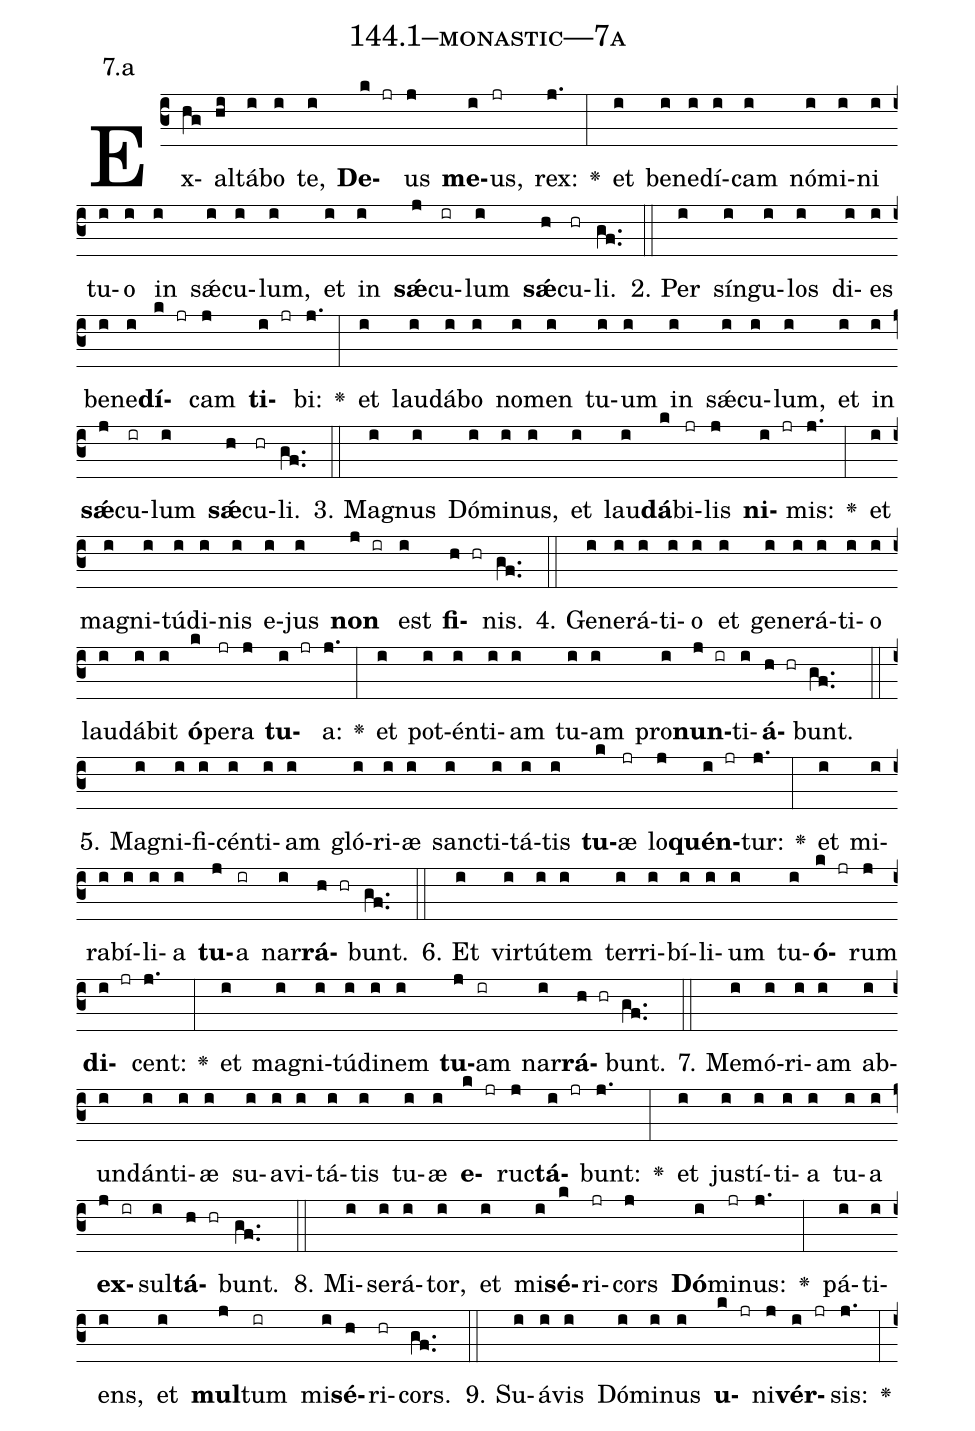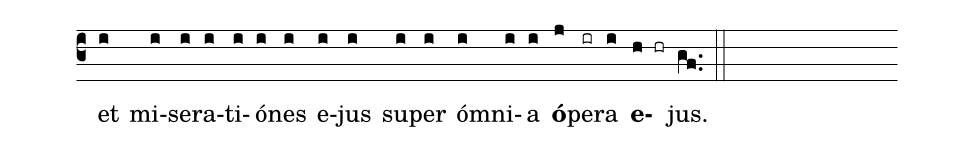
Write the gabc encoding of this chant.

name: 144.1--monastic---7a;
annotation: 7.a;
%%
(c3)Ex(hg)al(hi)tá(i)bo(i) te,(i) <b>De</b>(k jr)us(j) <b>me</b>(i)us,(jr) rex:(j.) <v>\greheightstar</v>(:) et(i) be(i)ne(i)dí(i)cam(i) nó(i)mi(i)ni(i) tu(i)o(i) in(i) sǽ(i)cu(i)lum,(i) et(i) in(i) <b>sǽ</b>(j)cu(ir)lum(i) <b>sǽ</b>(h)cu(hr)li.(gf..) (::)
2. Per(i) sín(i)gu(i)los(i) di(i)es(i) be(i)ne(i)<b>dí</b>(k jr)cam(j) <b>ti</b>(i jr)bi:(j.) <v>\greheightstar</v>(:) et(i) lau(i)dá(i)bo(i) no(i)men(i) tu(i)um(i) in(i) sǽ(i)cu(i)lum,(i) et(i) in(i) <b>sǽ</b>(j)cu(ir)lum(i) <b>sǽ</b>(h)cu(hr)li.(gf..) (::)
3. Ma(i)gnus(i) Dó(i)mi(i)nus,(i) et(i) lau(i)<b>dá</b>(k)bi(jr)lis(j) <b>ni</b>(i jr)mis:(j.) <v>\greheightstar</v>(:) et(i) ma(i)gni(i)tú(i)di(i)nis(i) e(i)jus(i) <b>non</b>(j ir) est(i) <b>fi</b>(h hr)nis.(gf..) (::)
4. Ge(i)ne(i)rá(i)ti(i)o(i) et(i) ge(i)ne(i)rá(i)ti(i)o(i) lau(i)dá(i)bit(i) <b>ó</b>(k)pe(jr)ra(j) <b>tu</b>(i jr)a:(j.) <v>\greheightstar</v>(:) et(i) pot(i)én(i)ti(i)am(i) tu(i)am(i) pro(i)<b>nun</b>(j ir)ti(i)<b>á</b>(h hr)bunt.(gf..) (::)
5. Ma(i)gni(i)fi(i)cén(i)ti(i)am(i) gló(i)ri(i)æ(i) sanc(i)ti(i)tá(i)tis(i) <b>tu</b>(k)æ(jr) lo(j)<b>quén</b>(i jr)tur:(j.) <v>\greheightstar</v>(:) et(i) mi(i)ra(i)bí(i)li(i)a(i) <b>tu</b>(j)a(ir) nar(i)<b>rá</b>(h hr)bunt.(gf..) (::)
6. Et(i) vir(i)tú(i)tem(i) ter(i)ri(i)bí(i)li(i)um(i) tu(i)<b>ó</b>(k jr)rum(j) <b>di</b>(i jr)cent:(j.) <v>\greheightstar</v>(:) et(i) ma(i)gni(i)tú(i)di(i)nem(i) <b>tu</b>(j)am(ir) nar(i)<b>rá</b>(h hr)bunt.(gf..) (::)
7. Me(i)mó(i)ri(i)am(i) ab(i)un(i)dán(i)ti(i)æ(i) su(i)a(i)vi(i)tá(i)tis(i) tu(i)æ(i) <b>e</b>(k jr)ruc(j)<b>tá</b>(i jr)bunt:(j.) <v>\greheightstar</v>(:) et(i) jus(i)tí(i)ti(i)a(i) tu(i)a(i) <b>ex</b>(j ir)sul(i)<b>tá</b>(h hr)bunt.(gf..) (::)
8. Mi(i)se(i)rá(i)tor,(i) et(i) mi(i)<b>sé</b>(k)ri(jr)cors(j) <b>Dó</b>(i)mi(jr)nus:(j.) <v>\greheightstar</v>(:) pá(i)ti(i)ens,(i) et(i) <b>mul</b>(j)tum(ir) mi(i)<b>sé</b>(h)ri(hr)cors.(gf..) (::)
9. Su(i)á(i)vis(i) Dó(i)mi(i)nus(i) <b>u</b>(k jr)ni(j)<b>vér</b>(i jr)sis:(j.) <v>\greheightstar</v>(:) et(i) mi(i)se(i)ra(i)ti(i)ó(i)nes(i) e(i)jus(i) su(i)per(i) óm(i)ni(i)a(i) <b>ó</b>(j)pe(ir)ra(i) <b>e</b>(h hr)jus.(gf..) (::)
